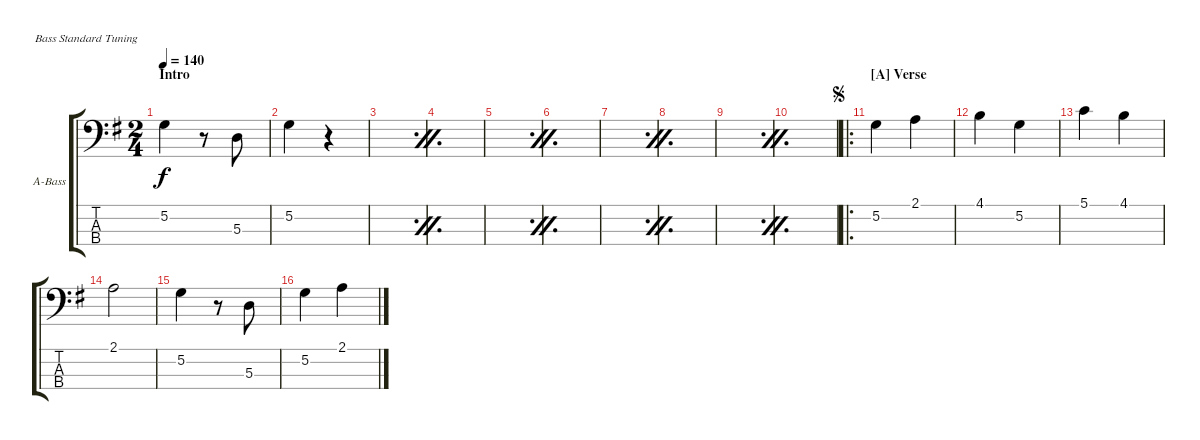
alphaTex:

\defaultSystemsLayout 4
\bracketExtendMode groupsimilarinstruments
\firstSystemTrackNameOrientation horizontal
\otherSystemsTrackNameOrientation horizontal
\track ("Acoustic Bass" "A-Bass") {instrument acousticbass}
\staff {score tabs}
\tuning (G2 D2 A1 E1)
\ts (2 4)
\section ("" "Intro")
\tempo 140
\clef f4
\ks g
5.2.4{dy f instrument acousticbass} r.8 5.3.8 |
5.2.4 r.4 |
\simile firstofdouble
|
\simile secondofdouble
|
\simile firstofdouble
|
\simile secondofdouble
|
\simile firstofdouble
|
\simile secondofdouble
|
\simile firstofdouble
|
\simile secondofdouble
|
\ro
\section ("A" "Verse")
\jump segno
\simile none
5.2.4 2.1.4 |
4.1.4 5.2.4 |
5.1.4 4.1.4 |
2.1.2 |
5.2.4 r.8 5.3.8 |
5.2.4 2.1.4
